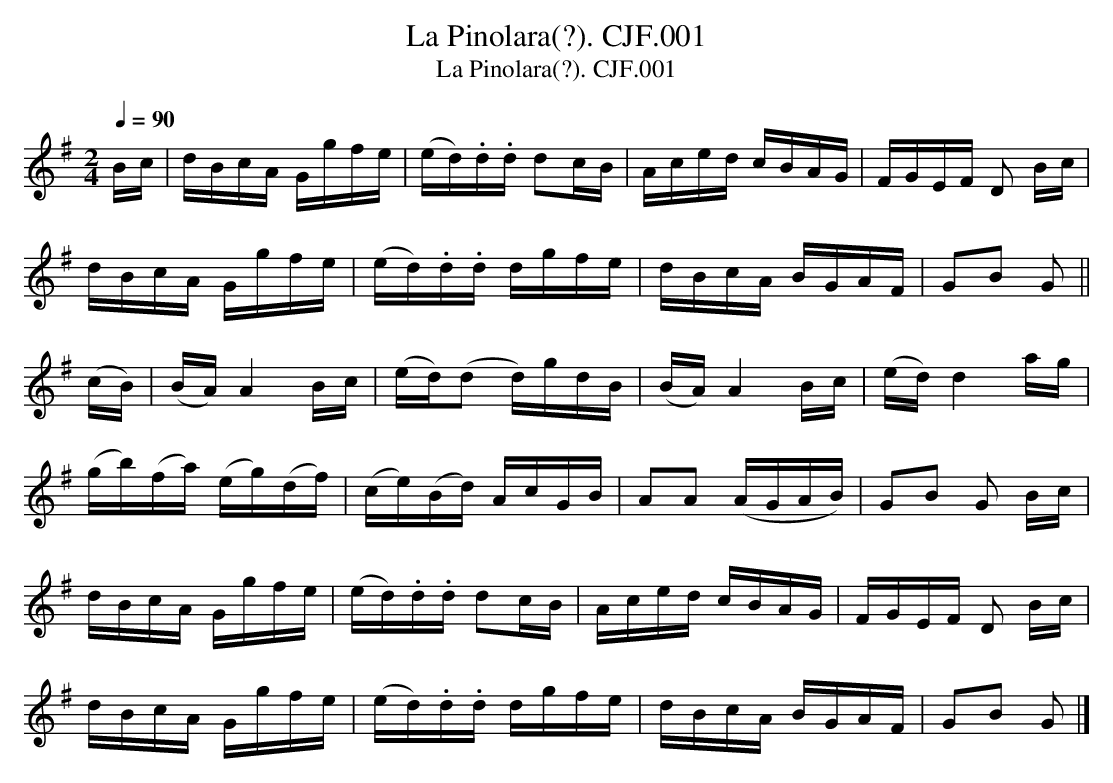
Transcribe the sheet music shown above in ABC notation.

X:1
T:Pinolara(?). CJF.001, La
T:La Pinolara(?). CJF.001
M:2/4
L:1/16
Q:1/4=90
K:G
Bc|dBcA Ggfe|(ed).d.d d2cB|Aced cBAG|FGEF D2 Bc|
dBcA Ggfe|(ed).d.d dgfe|dBcA BGAF|G2B2 G2||
(cB)|(BA)A4Bc|(ed)(d2 d)gdB|(BA)A4Bc|(ed)d4ag|
(gb)(fa) (eg)(df)|(ce)(Bd) AcGB|A2A2 (AGAB)|G2B2 G2 Bc|
dBcA Ggfe|(ed).d.d d2cB|Aced cBAG|FGEF D2 Bc|
dBcA Ggfe|(ed).d.d dgfe|dBcA BGAF|G2B2 G2|]
